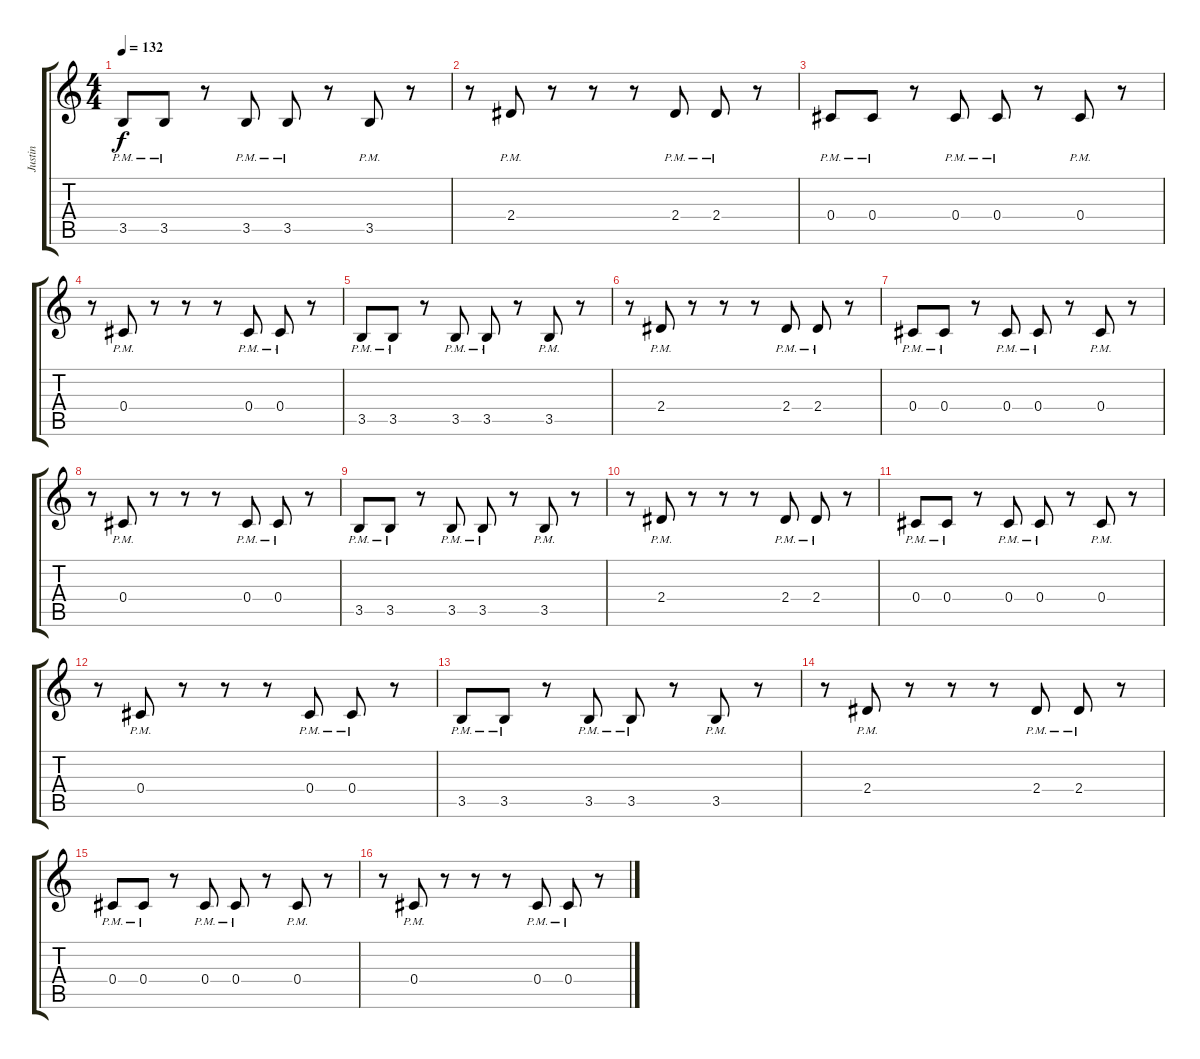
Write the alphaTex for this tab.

\track ("Justin" "Justin") {instrument distortionguitar}
\staff {score tabs}
\tuning (Eb4 Bb3 Gb3 Db3 Ab2 Eb2) {hide}
\ts (4 4)
\section ("" "")
\tempo 132
\clef g2
\ks c
3.5{pm}.8{dy f} 3.5{pm}.8 r.8 3.5{pm}.8 3.5{pm}.8 r.8 3.5{pm}.8 r.8 |
r.8 2.4{pm}.8 r.8 r.8 r.8 2.4{pm}.8 2.4{pm}.8 r.8 |
0.4{pm}.8 0.4{pm}.8 r.8 0.4{pm}.8 0.4{pm}.8 r.8 0.4{pm}.8 r.8 |
r.8 0.4{pm}.8 r.8 r.8 r.8 0.4{pm}.8 0.4{pm}.8 r.8 |
3.5{pm}.8 3.5{pm}.8 r.8 3.5{pm}.8 3.5{pm}.8 r.8 3.5{pm}.8 r.8 |
r.8 2.4{pm}.8 r.8 r.8 r.8 2.4{pm}.8 2.4{pm}.8 r.8 |
0.4{pm}.8 0.4{pm}.8 r.8 0.4{pm}.8 0.4{pm}.8 r.8 0.4{pm}.8 r.8 |
r.8 0.4{pm}.8 r.8 r.8 r.8 0.4{pm}.8 0.4{pm}.8 r.8 |
3.5{pm}.8 3.5{pm}.8 r.8 3.5{pm}.8 3.5{pm}.8 r.8 3.5{pm}.8 r.8 |
r.8 2.4{pm}.8 r.8 r.8 r.8 2.4{pm}.8 2.4{pm}.8 r.8 |
0.4{pm}.8 0.4{pm}.8 r.8 0.4{pm}.8 0.4{pm}.8 r.8 0.4{pm}.8 r.8 |
r.8 0.4{pm}.8 r.8 r.8 r.8 0.4{pm}.8 0.4{pm}.8 r.8 |
3.5{pm}.8 3.5{pm}.8 r.8 3.5{pm}.8 3.5{pm}.8 r.8 3.5{pm}.8 r.8 |
r.8 2.4{pm}.8 r.8 r.8 r.8 2.4{pm}.8 2.4{pm}.8 r.8 |
0.4{pm}.8 0.4{pm}.8 r.8 0.4{pm}.8 0.4{pm}.8 r.8 0.4{pm}.8 r.8 |
r.8 0.4{pm}.8 r.8 r.8 r.8 0.4{pm}.8 0.4{pm}.8 r.8
